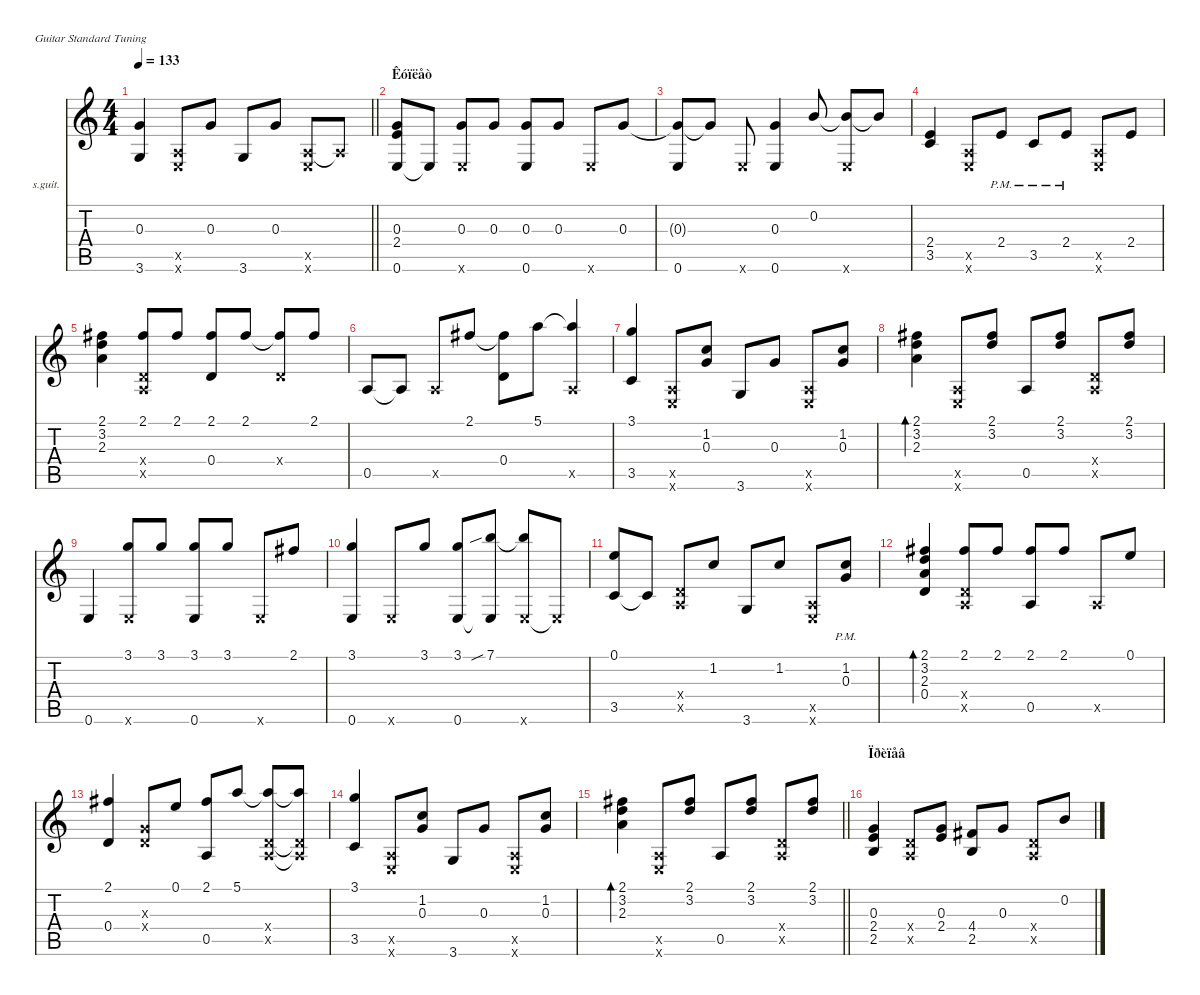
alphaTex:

\defaultSystemsLayout 4
\hideDynamics
\bracketExtendMode nobrackets
\firstSystemTrackNameOrientation horizontal
\otherSystemsTrackNameOrientation horizontal
\track ("Гитара" "s.guit.") {instrument acousticguitarsteel}
\staff {score tabs}
\tuning (E4 B3 G3 D3 A2 E2)
\ts (4 4)
\tempo 133
\clef g2
\barLineRight lightlight
\ks c
(0.3 3.6).4{dy ff beam Up} (0.5{x} 0.6{x}).8{beam Up} 0.3.8{beam Up} 3.6.8{beam Up} 0.3.8{beam Up} (0.5{x} 0.6{x}).8{beam Up} 0.5{x t}.8{beam Up} |
\section ("" "Êóïëåò")
(0.3 2.4 0.6).8{beam Up} 0.6{t}.8{beam Up} (0.3 0.6{x}).8{beam Up} 0.3.8{beam Up} (0.3 0.6).8{beam Up} 0.3.8{beam Up} 0.6{x}.8{beam Up} 0.3.8{beam Up} |
(0.6 0.3{t}).8{beam Up} 0.3{t}.8{beam Up} 0.6{x}.8{beam Up} (0.3 0.6).4{beam Up} 0.2.8{beam Up} (0.6{x} 0.2{t}).8{beam Up} 0.2{t}.8{beam Up} |
(2.4 3.5).4{beam Up} (0.5{x} 0.6{x}).8{beam Up} 2.4{pm}.8{beam Up} 3.5{pm}.8{beam Up} 2.4{pm}.8{beam Up} (0.5{x} 0.6{x}).8{beam Up} 2.4.8{beam Up} |
(2.1{acc #} 3.2 2.3).4{beam Down} (2.1{acc #} 0.4{x} 0.5{x}).8{beam Up} 2.1{acc #}.8{beam Up} (2.1{acc #} 0.4).8{beam Up} 2.1{acc #}.8{beam Up} (2.1{t acc #} 0.4{x}).8{beam Up} 2.1{acc #}.8{beam Up} |
0.5.8{beam Up} 0.5{t}.8{beam Up} 0.5{x}.8{beam Up} 2.1{acc #}.8{beam Up} (2.1{t acc #} 0.4).8{beam Down} 5.1.8{beam Down} (5.1{t} 0.5{x}).4{beam Up} |
(3.1 3.5).4{beam Up} (0.5{x} 0.6{x}).8{beam Up} (1.2 0.3).8{beam Up} 3.6.8{beam Up} 0.3.8{beam Up} (0.5{x} 0.6{x}).8{beam Up} (1.2 0.3).8{beam Up} |
(2.1{acc #} 3.2 2.3).4{bd 60 beam Down} (0.5{x} 0.6{x}).8{beam Up} (2.1{acc #} 3.2).8{beam Up} 0.5.8{beam Up} (2.1{acc #} 3.2).8{beam Up} (0.4{x} 0.5{x}).8{beam Up} (2.1{acc #} 3.2).8{beam Up} |
0.6.4{beam Up} (3.1 0.6{x}).8{beam Up} 3.1.8{beam Up} (3.1 0.6).8{beam Up} 3.1.8{beam Up} 0.6{x}.8{beam Up} 2.1{acc #}.8{beam Up} |
(3.1 0.6).4{beam Up} 0.6{x}.8{beam Up} 3.1.8{beam Up} (3.1 0.6).8{beam Up} (7.1{sib} 0.6{t}).8{beam Up} (7.1{t} 0.6{x}).8{beam Up} 0.6{x t}.8{beam Up} |
(0.1 3.5).8{beam Up} 3.5{t}.8{beam Up} (0.4{x} 0.5{x}).8{beam Up} 1.2.8{beam Up} 3.6.8{beam Up} 1.2.8{beam Up} (0.5{x} 0.6{x}).8{beam Up} (1.2{pm} 0.3{pm}).8{beam Up} |
(2.1{acc #} 3.2 2.3 0.4).4{bd 60 beam Up} (2.1{acc #} 0.4{x} 0.5{x}).8{beam Up} 2.1{acc #}.8{beam Up} (2.1{acc #} 0.5).8{beam Up} 2.1{acc #}.8{beam Up} 0.5{x}.8{beam Up} 0.1.8{beam Up} |
(2.1{acc #} 0.4).4{beam Up} (0.3{x} 0.4{x}).8{beam Up} 0.1.8{beam Up} (2.1{acc #} 0.5).8{beam Up} 5.1.8{beam Up} (5.1{t} 0.4{x} 0.5{x}).8{beam Up} (5.1{t} 0.4{x t} 0.5{x t}).8{beam Up} |
(3.1 3.5).4{beam Up} (0.5{x} 0.6{x}).8{beam Up} (1.2 0.3).8{beam Up} 3.6.8{beam Up} 0.3.8{beam Up} (0.5{x} 0.6{x}).8{beam Up} (1.2 0.3).8{beam Up} |
\barLineRight lightlight
(2.1{acc #} 3.2 2.3).4{bd 60 beam Down} (0.5{x} 0.6{x}).8{beam Up} (2.1{acc #} 3.2).8{beam Up} 0.5.8{beam Up} (2.1{acc #} 3.2).8{beam Up} (0.4{x} 0.5{x}).8{beam Up} (2.1{acc #} 3.2).8{beam Up} |
\section ("" "Ïðèïåâ")
(0.3 2.4 2.5).4{beam Up} (0.4{x} 0.5{x}).8{beam Up} (0.3 2.4).8{beam Up} (4.4{acc #} 2.5).8{beam Up} 0.3.8{beam Up} (0.4{x} 0.5{x}).8{beam Up} 0.2.8{beam Up}
